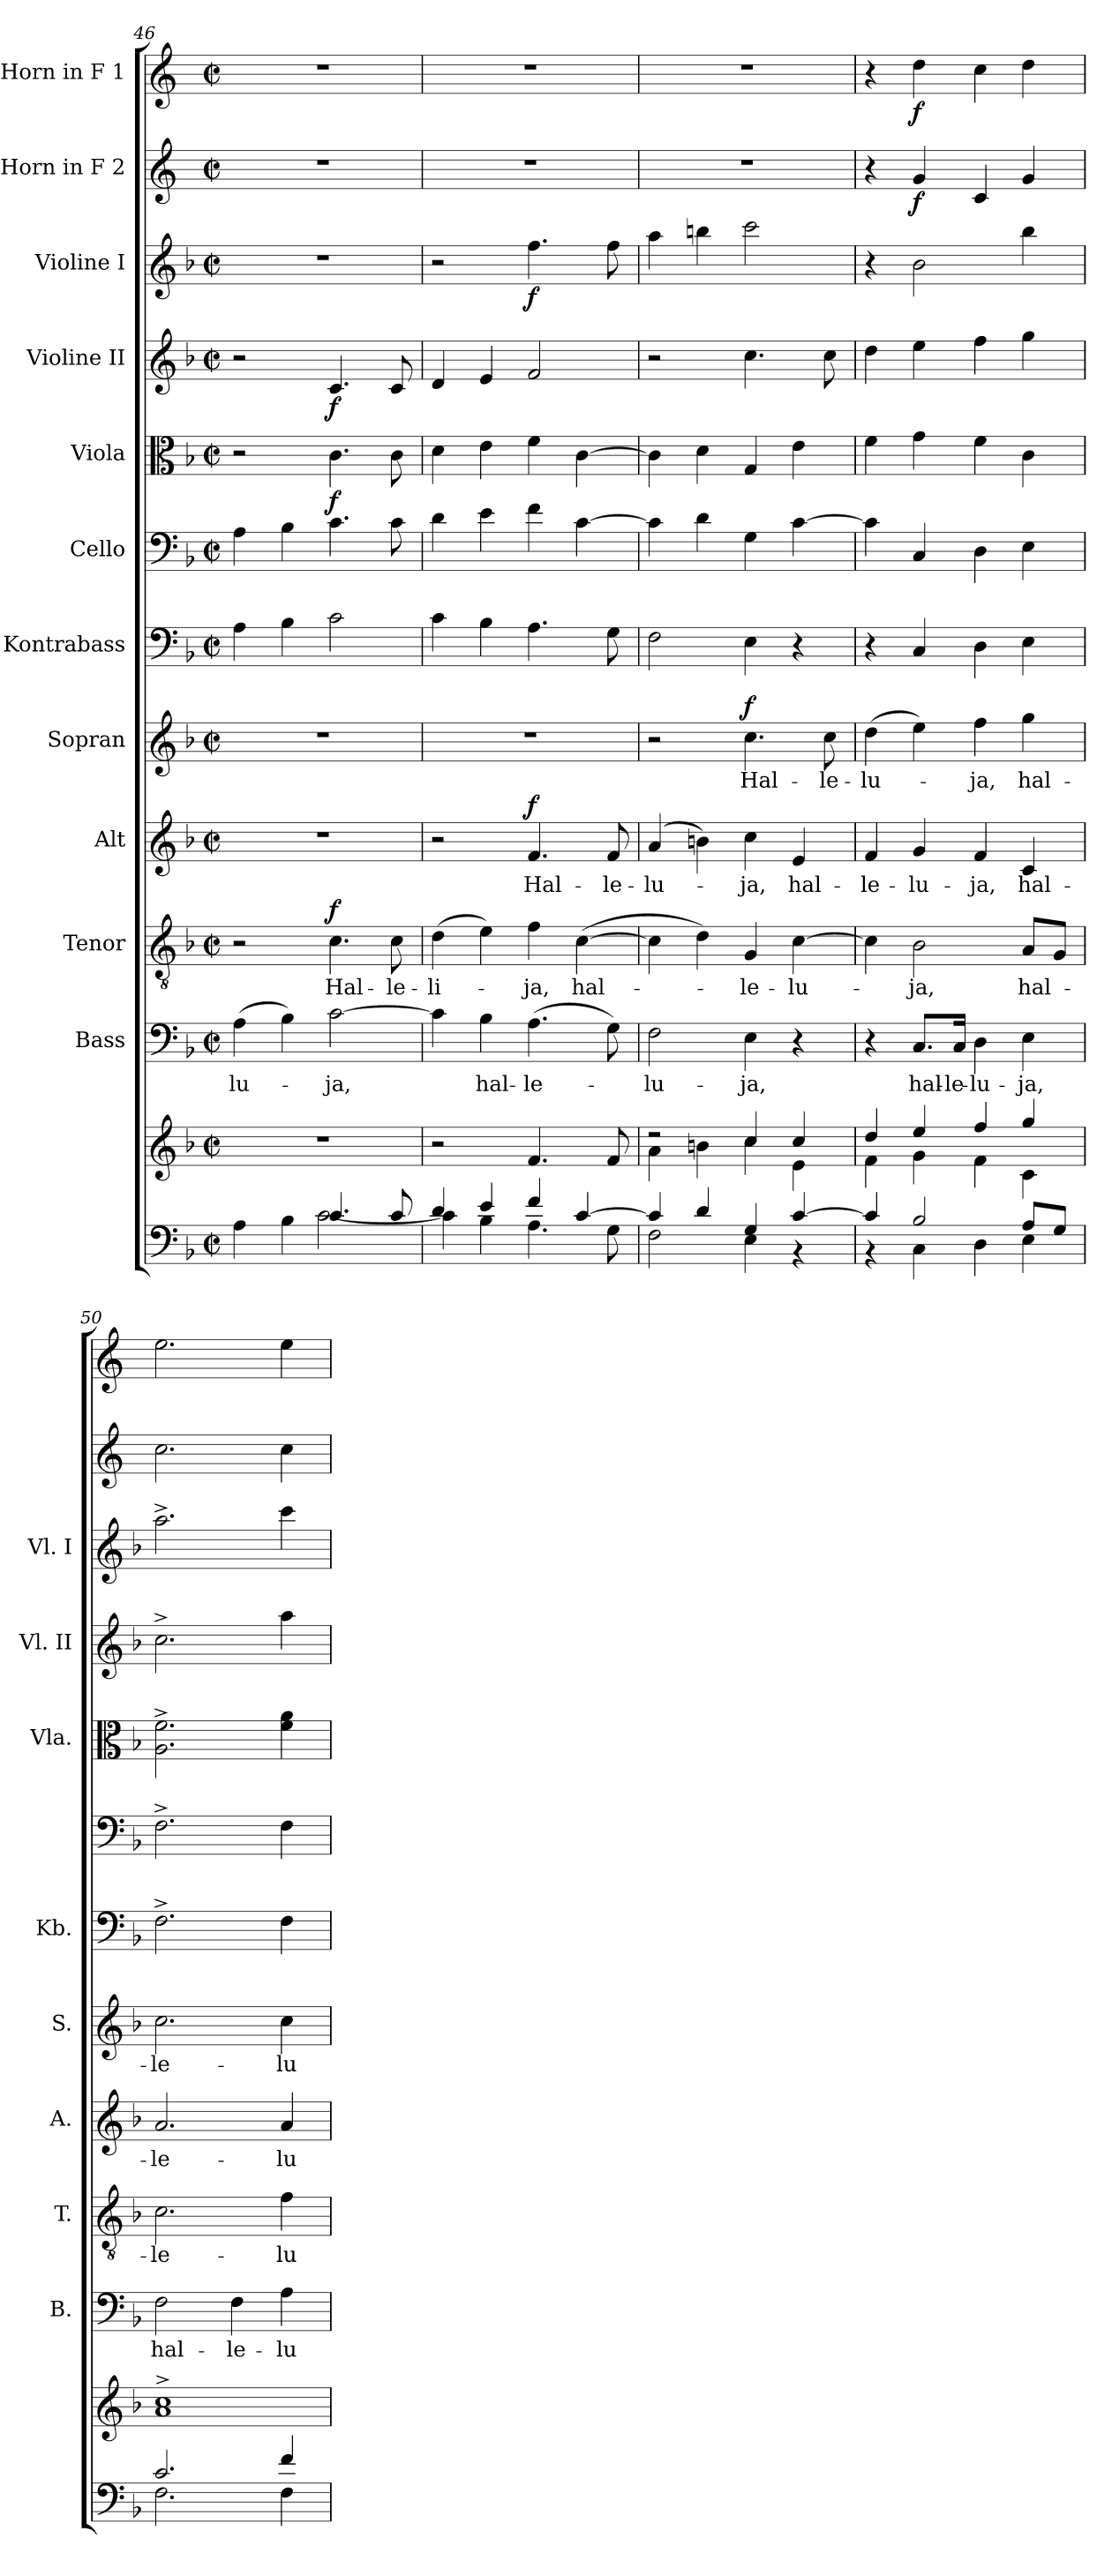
**kern	**kern	**kern	**text	**kern	**text	**dynam	**kern	**text	**dynam	**kern	**text	**dynam	**kern	**kern	**kern	**dynam	**kern	**dynam	**kern	**dynam	**kern	**dynam	**kern	**dynam
*part12	*part12	*part11	*part11	*part10	*part10	*part10	*part9	*part9	*part9	*part8	*part8	*part8	*part7	*part6	*part5	*part5	*part4	*part4	*part3	*part3	*part2	*part2	*part1	*part1
*staff13	*staff12	*staff11	*staff11	*staff10	*staff10	*staff10	*staff9	*staff9	*staff9	*staff8	*staff8	*staff8	*staff7	*staff6	*staff5	*staff5	*staff4	*staff4	*staff3	*staff3	*staff2	*staff2	*staff1	*staff1
*	*	*I"Bass	*	*I"Tenor	*	*	*I"Alt	*	*	*I"Sopran	*	*	*I"Kontrabass	*I"Cello	*I"Viola	*	*I"Violine II	*	*I"Violine I	*	*I"Horn in F 2	*	*I"Horn in F 1	*
*	*	*I'B.	*	*I'T.	*	*	*I'A.	*	*	*I'S.	*	*	*I'Kb.	*	*I'Vla.	*	*I'Vl. II	*	*I'Vl. I	*	*	*	*	*
*clefF4	*clefG2	*clefF4	*	*clefGv2	*	*	*clefG2	*	*	*clefG2	*	*	*clefF4	*clefF4	*clefC3	*	*clefG2	*	*clefG2	*	*clefG2	*	*clefG2	*
*	*	*	*	*	*	*	*	*	*	*	*	*	*ITrd7c12	*	*	*	*	*	*	*	*ITrd4c7	*	*ITrd4c7	*
*k[b-]	*k[b-]	*k[b-]	*	*k[b-]	*	*	*k[b-]	*	*	*k[b-]	*	*	*k[b-]	*k[b-]	*k[b-]	*	*k[b-]	*	*k[b-]	*	*k[b-]	*	*k[b-]	*
*F:	*F:	*F:	*	*F:	*	*	*F:	*	*	*F:	*	*	*F:	*F:	*F:	*	*F:	*	*F:	*	*F:	*	*F:	*
*M2/2	*M2/2	*M2/2	*	*M2/2	*	*	*M2/2	*	*	*M2/2	*	*	*M2/2	*M2/2	*M2/2	*	*M2/2	*	*M2/2	*	*M2/2	*	*M2/2	*
*met(c|)	*met(c|)	*met(c|)	*	*met(c|)	*	*	*met(c|)	*	*	*met(c|)	*	*	*met(c|)	*met(c|)	*met(c|)	*	*met(c|)	*	*met(c|)	*	*met(c|)	*	*met(c|)	*
=46	=46	=46	=46	=46	=46	=46	=46	=46	=46	=46	=46	=46	=46	=46	=46	=46	=46	=46	=46	=46	=46	=46	=46	=46
*^	*	*	*	*	*	*	*	*	*	*	*	*	*	*	*	*	*	*	*	*	*	*	*	*
!	!	!	!	!LO:LY:b	!	!	!	!	!	!	!	!	!	!	!	!	!	!	!	!	!	!	!	!	!
2ryy	4A\	1r	(>4A\	-lu-	2r	.	.	1r	.	.	1r	.	.	4AA\	4A\	2r	.	2r	.	1r	.	1r	.	1r	.
.	4B-\	.	4B-\)	.	.	.	.	.	.	.	.	.	.	4BB-\	4B-\	.	.	.	.	.	.	.	.	.	.
!	!	!	!	!LO:LY:b	!	!LO:LY:b	!LO:DY:a	!	!	!	!	!	!	!	!	!	!LO:DY:b	!	!LO:DY:b	!	!	!	!	!	!
4.c/	[<2c\	.	[2c\	-ja,	4.c\	Hal-	f	.	.	.	.	.	.	2C\	4.c\	4.c\	f	4.c/	f	.	.	.	.	.	.
!	!	!	!	!	!	!LO:LY:b	!	!	!	!	!	!	!	!	!	!	!	!	!	!	!	!	!	!	!
8c/	.	.	.	.	8c\	-le-	.	.	.	.	.	.	.	.	8c\	8c\	.	8c/	.	.	.	.	.	.	.
=47	=47	=47	=47	=47	=47	=47	=47	=47	=47	=47	=47	=47	=47	=47	=47	=47	=47	=47	=47	=47	=47	=47	=47	=47	=47
!	!	!	!	!	!	!LO:LY:b	!	!	!	!	!	!	!	!	!	!	!	!	!	!	!	!	!	!	!
4d/	4c\]	2r	4c\]	.	(>4d\	-li-	.	2r	.	.	1r	.	.	4C\	4d\	4d\	.	4d/	.	2r	.	1r	.	1r	.
!	!	!	!	!LO:LY:b	!	!	!	!	!	!	!	!	!	!	!	!	!	!	!	!	!	!	!	!	!
4e/	4B-\	.	4B-\	hal-	4e\)	.	.	.	.	.	.	.	.	4BB-\	4e\	4e\	.	4e/	.	.	.	.	.	.	.
!	!	!	!	!LO:LY:b	!	!LO:LY:b	!	!	!LO:LY:b	!LO:DY:a	!	!	!	!	!	!	!	!	!	!	!LO:DY:b	!	!	!	!
4f/	4.A\	4.f/	(>4.A\	-le-	4f\	-ja,	.	4.f/	Hal-	f	.	.	.	4.AA\	4f\	4f\	.	2f/	.	4.ff\	f	.	.	.	.
!	!	!	!	!	!	!LO:LY:b	!	!	!	!	!	!	!	!	!	!	!	!	!	!	!	!	!	!	!
[>4c/	.	.	.	.	(>[4c\	hal-	.	.	.	.	.	.	.	.	[4c\	[4c\	.	.	.	.	.	.	.	.	.
!	!	!	!	!	!	!	!	!	!LO:LY:b	!	!	!	!	!	!	!	!	!	!	!	!	!	!	!	!
.	8G\	8f/	8G\)	.	.	.	.	8f/	-le-	.	.	.	.	8GG\	.	.	.	.	.	8ff\	.	.	.	.	.
=48	=48	=48	=48	=48	=48	=48	=48	=48	=48	=48	=48	=48	=48	=48	=48	=48	=48	=48	=48	=48	=48	=48	=48	=48	=48
*	*	*^	*	*	*	*	*	*	*	*	*	*	*	*	*	*	*	*	*	*	*	*	*	*	*
!	!	!	!	!	!LO:LY:b	!	!	!	!	!LO:LY:b	!	!	!	!	!	!	!	!	!	!	!	!	!	!	!	!
4c/]	2F\	2rdd	4a\	2F\	-lu-	4c\]	.	.	(4a/	-lu-	.	2r	.	.	2FF\	4c\]	4c\]	.	2r	.	4aa\	.	1r	.	1r	.
4d/	.	.	4bn\	.	.	4d\)	.	.	4bn\)	.	.	.	.	.	.	4d\	4d\	.	.	.	4bbn\	.	.	.	.	.
!	!	!	!	!	!LO:LY:b	!	!LO:LY:b	!	!	!LO:LY:b	!	!	!LO:LY:b	!LO:DY:a	!	!	!	!	!	!	!	!	!	!	!	!
4G/	4E\	4cc/	4cc\	4E\	-ja,	4G/	-le-	.	4cc\	-ja,	.	4.cc\	Hal-	f	4EE\	4G\	4G/	.	4.cc\	.	2ccc\	.	.	.	.	.
!	!	!	!	!	!	!	!LO:LY:b	!	!	!LO:LY:b	!	!	!	!	!	!	!	!	!	!	!	!	!	!	!	!
[>4c/	4r	4cc/	4e\	4r	.	[4c\	-lu-	.	4e/	hal-	.	.	.	.	4r	[4c\	4e\	.	.	.	.	.	.	.	.	.
!	!	!	!	!	!	!	!	!	!	!	!	!	!LO:LY:b	!	!	!	!	!	!	!	!	!	!	!	!	!
.	.	.	.	.	.	.	.	.	.	.	.	8cc\	-le-	.	.	.	.	.	8cc\	.	.	.	.	.	.	.
=49	=49	=49	=49	=49	=49	=49	=49	=49	=49	=49	=49	=49	=49	=49	=49	=49	=49	=49	=49	=49	=49	=49	=49	=49	=49	=49
!	!	!	!	!	!	!	!	!	!	!LO:LY:b	!	!	!LO:LY:b	!	!	!	!	!	!	!	!	!	!	!	!	!
4c/]	4r	4dd/	4f\	4r	.	4c\]	.	.	4f/	-le-	.	(>4dd\	-lu-	.	4r	4c\]	4f\	.	4dd\	.	4r	.	4r	.	4r	.
!	!	!	!	!	!LO:LY:b	!	!LO:LY:b	!	!	!LO:LY:b	!	!	!	!	!	!	!	!	!	!	!	!	!	!LO:DY:b	!	!LO:DY:b
2B-/	4C\	4ee/	4g\	8.C/L	hal-	2B-\	-ja,	.	4g/	-lu-	.	4ee\)	.	.	4CC/	4C/	4g\	.	4ee\	.	2b-\	.	4c/	f	4g\	f
!	!	!	!	!	!LO:LY:b	!	!	!	!	!	!	!	!	!	!	!	!	!	!	!	!	!	!	!	!	!
.	.	.	.	16C/Jk	-le-	.	.	.	.	.	.	.	.	.	.	.	.	.	.	.	.	.	.	.	.	.
!	!	!	!	!	!LO:LY:b	!	!	!	!	!LO:LY:b	!	!	!LO:LY:b	!	!	!	!	!	!	!	!	!	!	!	!	!
.	4D\	4ff/	4f\	4D\	-lu-	.	.	.	4f/	-ja,	.	4ff\	-ja,	.	4DD\	4D\	4f\	.	4ff\	.	.	.	4F/	.	4f\	.
!	!	!	!	!	!LO:LY:b	!	!LO:LY:b	!	!	!LO:LY:b	!	!	!LO:LY:b	!	!	!	!	!	!	!	!	!	!	!	!	!
8A/L	4E\	4gg/	4c\	4E\	-ja,	8A/L	hal-	.	4c/	hal-	.	4gg\	hal-	.	4EE\	4E\	4c\	.	4gg\	.	4bb-\	.	4c/	.	4g\	.
8G/J	.	.	.	.	.	8G/J	.	.	.	.	.	.	.	.	.	.	.	.	.	.	.	.	.	.	.	.
=50	=50	=50	=50	=50	=50	=50	=50	=50	=50	=50	=50	=50	=50	=50	=50	=50	=50	=50	=50	=50	=50	=50	=50	=50	=50	=50
!	!	!	!	!	!LO:LY:b	!	!LO:LY:b	!	!	!LO:LY:b	!	!	!LO:LY:b	!	!	!	!	!	!	!	!	!	!	!	!	!
2.c/	2.F\	1cc^>	1a	2F\	hal-	2.c\	-le-	.	2.a/	-le-	.	2.cc\	-le-	.	2.FF^>\	2.F^>\	2.A\^> 2.f\^>	.	2.cc^>\	.	2.aa^>\	.	2.f\	.	2.a\	.
!	!	!	!	!	!LO:LY:b	!	!	!	!	!	!	!	!	!	!	!	!	!	!	!	!	!	!	!	!	!
.	.	.	.	4F\	-le-	.	.	.	.	.	.	.	.	.	.	.	.	.	.	.	.	.	.	.	.	.
!	!	!	!	!	!LO:LY:b	!	!LO:LY:b	!	!	!LO:LY:b	!	!	!LO:LY:b	!	!	!	!	!	!	!	!	!	!	!	!	!
4f/	4F\	.	.	4A\	-lu-	4f\	-lu-	.	4a/	-lu-	.	4cc\	-lu-	.	4FF\	4F\	4f\ 4a\	.	4aa\	.	4ccc\	.	4f\	.	4a\	.
*v	*v	*	*	*	*	*	*	*	*	*	*	*	*	*	*	*	*	*	*	*	*	*	*	*	*	*
*	*v	*v	*	*	*	*	*	*	*	*	*	*	*	*	*	*	*	*	*	*	*	*	*	*	*
=	=	=	=	=	=	=	=	=	=	=	=	=	=	=	=	=	=	=	=	=	=	=	=	=
*-	*-	*-	*-	*-	*-	*-	*-	*-	*-	*-	*-	*-	*-	*-	*-	*-	*-	*-	*-	*-	*-	*-	*-	*-
